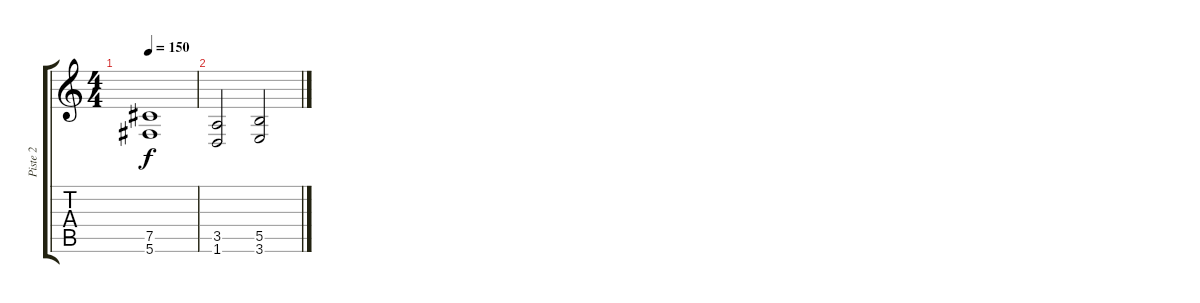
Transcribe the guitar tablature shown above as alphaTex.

\track ("Piste 2" "Piste 2") {instrument electricguitarjazz}
\staff {score tabs}
\tuning (Db4 Ab3 E3 B2 Gb2 Db2) {hide}
\ts (4 4)
\tempo 150
\clef g2
\ks c
(7.5 5.6).1{dy f} |
(3.5 1.6).2 (5.5 3.6).2
